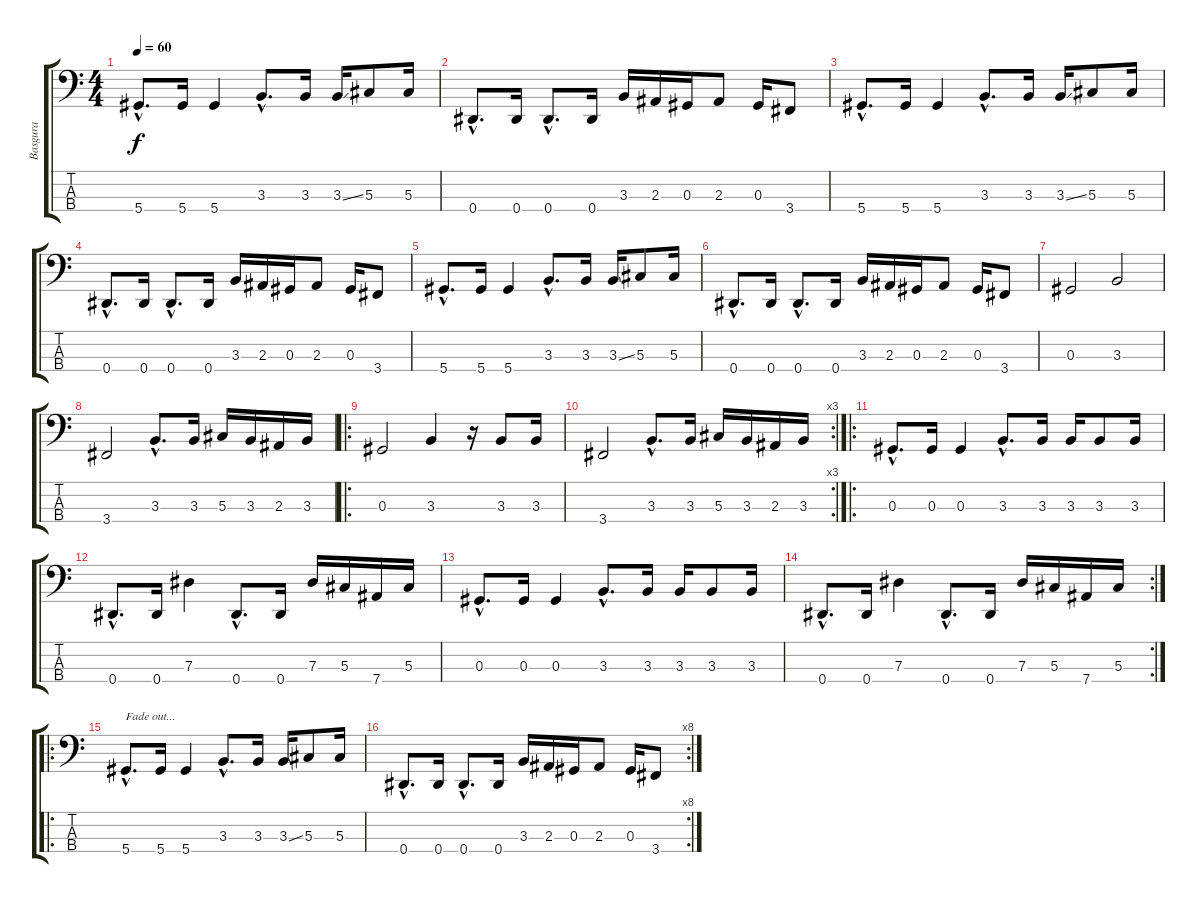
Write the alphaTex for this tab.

\track ("Basgura" "Basgura") {instrument electricbassfinger}
\staff {score tabs}
\tuning (Gb2 Db2 Ab1 Eb1) {hide}
\ts (4 4)
\tempo 60
\clef f4
\ks c
5.4{hac}.8{d dy f} 5.4.16 5.4.4 3.3{hac}.8{d} 3.3.16 3.3{ss}.16 5.3.8 5.3.16 |
0.4{hac}.8{d} 0.4.16 0.4{hac}.8{d} 0.4.16 3.3.16 2.3.16 0.3.16 2.3.8 0.3.16 3.4.8 |
5.4{hac}.8{d} 5.4.16 5.4.4 3.3{hac}.8{d} 3.3.16 3.3{ss}.16 5.3.8 5.3.16 |
0.4{hac}.8{d} 0.4.16 0.4{hac}.8{d} 0.4.16 3.3.16 2.3.16 0.3.16 2.3.8 0.3.16 3.4.8 |
5.4{hac}.8{d} 5.4.16 5.4.4 3.3{hac}.8{d} 3.3.16 3.3{ss}.16 5.3.8 5.3.16 |
0.4{hac}.8{d} 0.4.16 0.4{hac}.8{d} 0.4.16 3.3.16 2.3.16 0.3.16 2.3.8 0.3.16 3.4.8 |
0.3.2 3.3.2 |
3.4.2 3.3{hac}.8{d} 3.3.16 5.3.16 3.3.16 2.3.16 3.3.16 |
\ro
0.3.2 3.3.4 r.16 3.3.8 3.3.16 |
\rc 3
3.4.2 3.3{hac}.8{d} 3.3.16 5.3.16 3.3.16 2.3.16 3.3.16 |
\ro
0.3{hac}.8{d} 0.3.16 0.3.4 3.3{hac}.8{d} 3.3.16 3.3.16 3.3.8 3.3.16 |
0.4{hac}.8{d} 0.4.16 7.3.4 0.4{hac}.8{d} 0.4.16 7.3.16 5.3.16 7.4.16 5.3.16 |
0.3{hac}.8{d} 0.3.16 0.3.4 3.3{hac}.8{d} 3.3.16 3.3.16 3.3.8 3.3.16 |
\rc 2
0.4{hac}.8{d} 0.4.16 7.3.4 0.4{hac}.8{d} 0.4.16 7.3.16 5.3.16 7.4.16 5.3.16 |
\ro
5.4{hac}.8{d txt "Fade out..."} 5.4.16 5.4.4 3.3{hac}.8{d} 3.3.16 3.3{ss}.16 5.3.8 5.3.16 |
\rc 8
0.4{hac}.8{d} 0.4.16 0.4{hac}.8{d} 0.4.16 3.3.16 2.3.16 0.3.16 2.3.8 0.3.16 3.4.8
